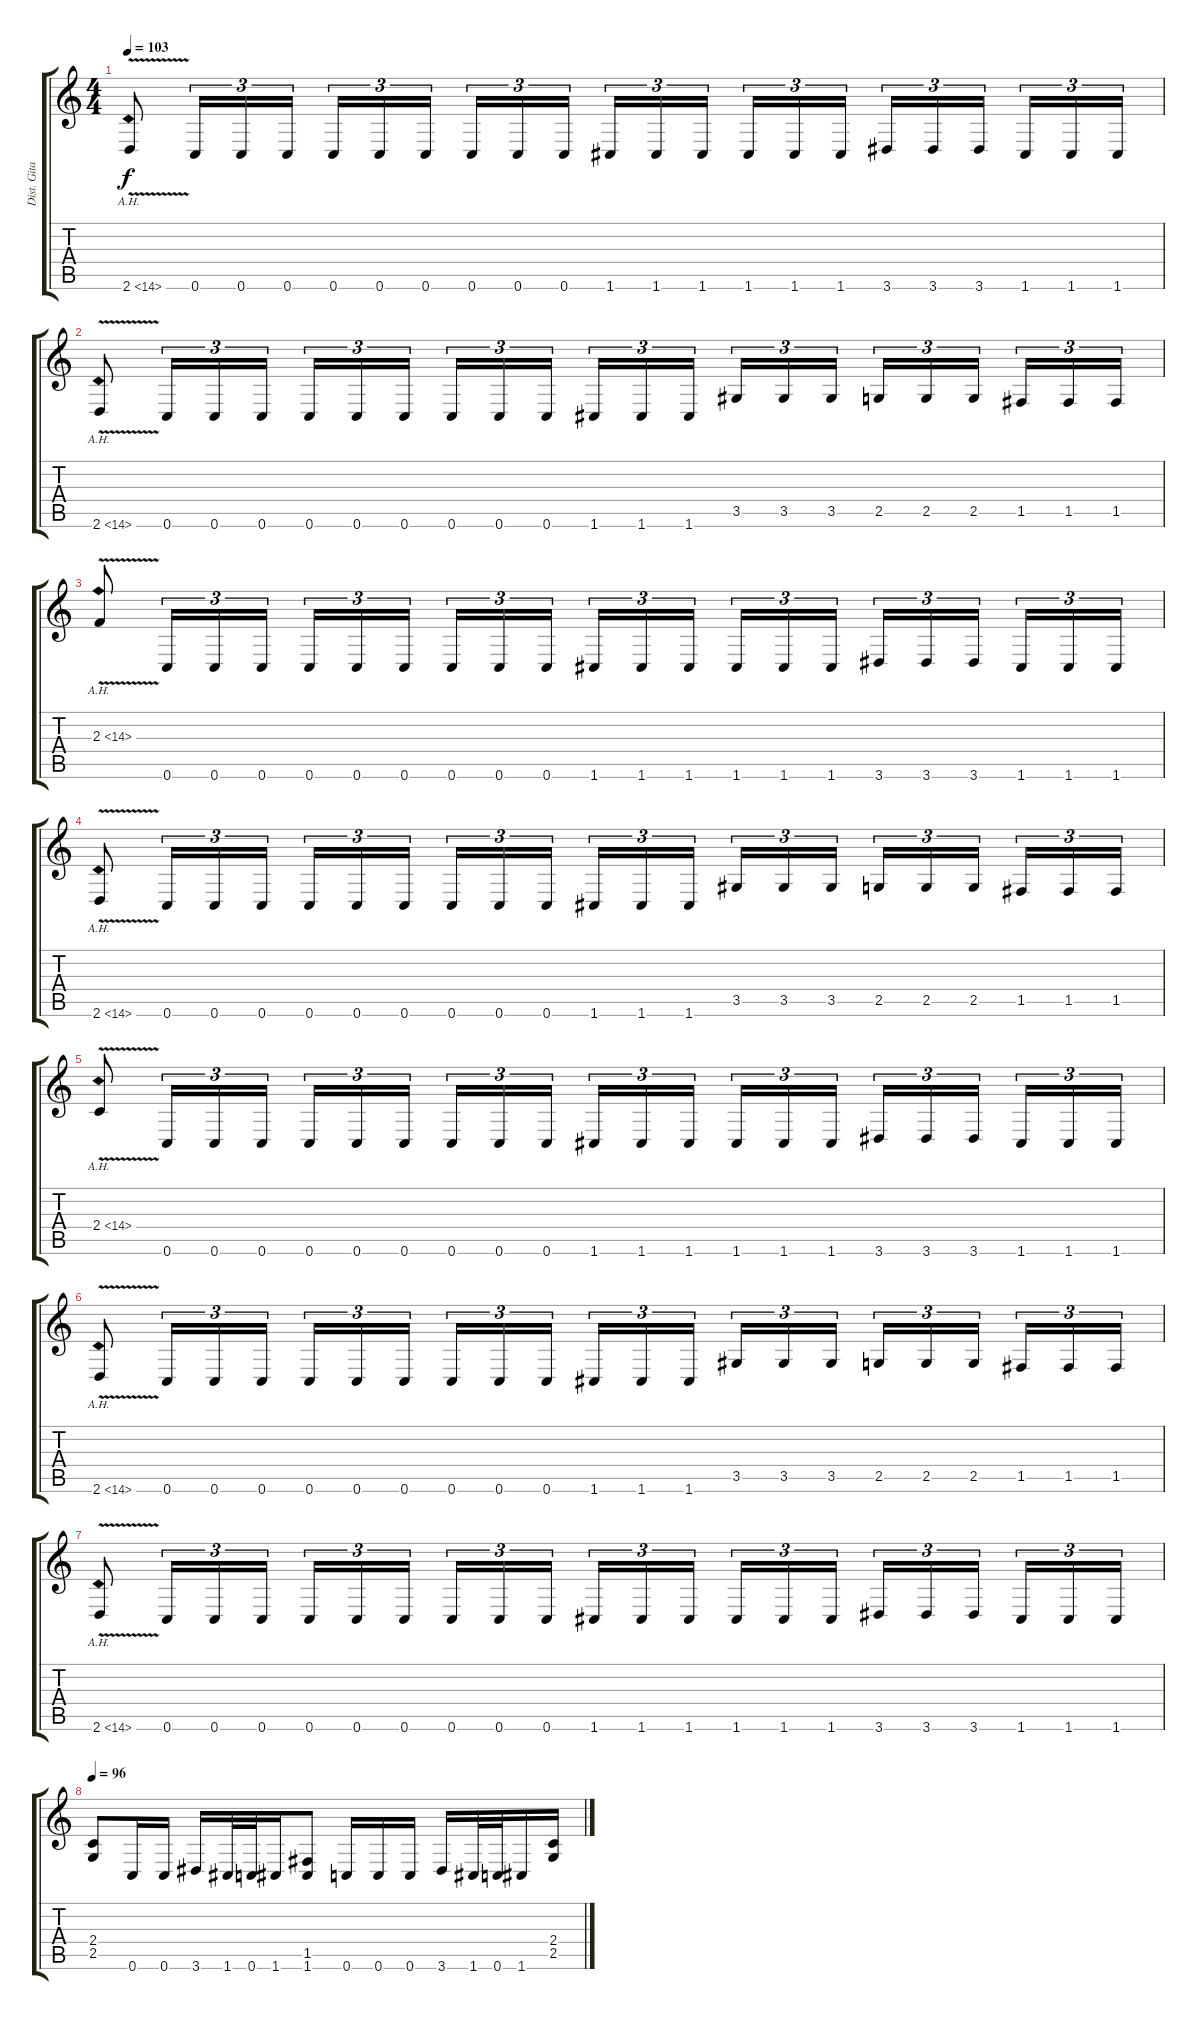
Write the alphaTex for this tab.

\track ("Dist. Gitar 1" "Dist. Gita") {instrument overdrivenguitar}
\staff {score tabs}
\tuning (C4 G3 Eb3 Bb2 F2 C2) {hide}
\ts (4 4)
\tempo 103
\clef g2
\ks c
2.6{ah 12 v}.8{dy f instrument guitarharmonics} 0.6.16{tu (3 2) instrument overdrivenguitar} 0.6.16{tu (3 2)} 0.6.16{tu (3 2)} 0.6.16{tu (3 2)} 0.6.16{tu (3 2)} 0.6.16{tu (3 2)} 0.6.16{tu (3 2)} 0.6.16{tu (3 2)} 0.6.16{tu (3 2)} 1.6.16{tu (3 2)} 1.6.16{tu (3 2)} 1.6.16{tu (3 2)} 1.6.16{tu (3 2)} 1.6.16{tu (3 2)} 1.6.16{tu (3 2)} 3.6.16{tu (3 2)} 3.6.16{tu (3 2)} 3.6.16{tu (3 2)} 1.6.16{tu (3 2)} 1.6.16{tu (3 2)} 1.6.16{tu (3 2)} |
2.6{ah 12 v}.8{instrument guitarharmonics} 0.6.16{tu (3 2) instrument overdrivenguitar} 0.6.16{tu (3 2)} 0.6.16{tu (3 2)} 0.6.16{tu (3 2)} 0.6.16{tu (3 2)} 0.6.16{tu (3 2)} 0.6.16{tu (3 2)} 0.6.16{tu (3 2)} 0.6.16{tu (3 2)} 1.6.16{tu (3 2)} 1.6.16{tu (3 2)} 1.6.16{tu (3 2)} 3.5.16{tu (3 2)} 3.5.16{tu (3 2)} 3.5.16{tu (3 2)} 2.5.16{tu (3 2)} 2.5.16{tu (3 2)} 2.5.16{tu (3 2)} 1.5.16{tu (3 2)} 1.5.16{tu (3 2)} 1.5.16{tu (3 2)} |
2.3{ah 12 v}.8{instrument guitarharmonics} 0.6.16{tu (3 2) instrument overdrivenguitar} 0.6.16{tu (3 2)} 0.6.16{tu (3 2)} 0.6.16{tu (3 2)} 0.6.16{tu (3 2)} 0.6.16{tu (3 2)} 0.6.16{tu (3 2)} 0.6.16{tu (3 2)} 0.6.16{tu (3 2)} 1.6.16{tu (3 2)} 1.6.16{tu (3 2)} 1.6.16{tu (3 2)} 1.6.16{tu (3 2)} 1.6.16{tu (3 2)} 1.6.16{tu (3 2)} 3.6.16{tu (3 2)} 3.6.16{tu (3 2)} 3.6.16{tu (3 2)} 1.6.16{tu (3 2)} 1.6.16{tu (3 2)} 1.6.16{tu (3 2)} |
2.6{ah 12 v}.8{instrument guitarharmonics} 0.6.16{tu (3 2) instrument overdrivenguitar} 0.6.16{tu (3 2)} 0.6.16{tu (3 2)} 0.6.16{tu (3 2)} 0.6.16{tu (3 2)} 0.6.16{tu (3 2)} 0.6.16{tu (3 2)} 0.6.16{tu (3 2)} 0.6.16{tu (3 2)} 1.6.16{tu (3 2)} 1.6.16{tu (3 2)} 1.6.16{tu (3 2)} 3.5.16{tu (3 2)} 3.5.16{tu (3 2)} 3.5.16{tu (3 2)} 2.5.16{tu (3 2)} 2.5.16{tu (3 2)} 2.5.16{tu (3 2)} 1.5.16{tu (3 2)} 1.5.16{tu (3 2)} 1.5.16{tu (3 2)} |
2.4{ah 12 v}.8{instrument guitarharmonics} 0.6.16{tu (3 2) instrument overdrivenguitar} 0.6.16{tu (3 2)} 0.6.16{tu (3 2)} 0.6.16{tu (3 2)} 0.6.16{tu (3 2)} 0.6.16{tu (3 2)} 0.6.16{tu (3 2)} 0.6.16{tu (3 2)} 0.6.16{tu (3 2)} 1.6.16{tu (3 2)} 1.6.16{tu (3 2)} 1.6.16{tu (3 2)} 1.6.16{tu (3 2)} 1.6.16{tu (3 2)} 1.6.16{tu (3 2)} 3.6.16{tu (3 2)} 3.6.16{tu (3 2)} 3.6.16{tu (3 2)} 1.6.16{tu (3 2)} 1.6.16{tu (3 2)} 1.6.16{tu (3 2)} |
2.6{ah 12 v}.8{instrument guitarharmonics} 0.6.16{tu (3 2) instrument overdrivenguitar} 0.6.16{tu (3 2)} 0.6.16{tu (3 2)} 0.6.16{tu (3 2)} 0.6.16{tu (3 2)} 0.6.16{tu (3 2)} 0.6.16{tu (3 2)} 0.6.16{tu (3 2)} 0.6.16{tu (3 2)} 1.6.16{tu (3 2)} 1.6.16{tu (3 2)} 1.6.16{tu (3 2)} 3.5.16{tu (3 2)} 3.5.16{tu (3 2)} 3.5.16{tu (3 2)} 2.5.16{tu (3 2)} 2.5.16{tu (3 2)} 2.5.16{tu (3 2)} 1.5.16{tu (3 2)} 1.5.16{tu (3 2)} 1.5.16{tu (3 2)} |
2.6{ah 12 v}.8{instrument guitarharmonics} 0.6.16{tu (3 2) instrument overdrivenguitar} 0.6.16{tu (3 2)} 0.6.16{tu (3 2)} 0.6.16{tu (3 2)} 0.6.16{tu (3 2)} 0.6.16{tu (3 2)} 0.6.16{tu (3 2)} 0.6.16{tu (3 2)} 0.6.16{tu (3 2)} 1.6.16{tu (3 2)} 1.6.16{tu (3 2)} 1.6.16{tu (3 2)} 1.6.16{tu (3 2)} 1.6.16{tu (3 2)} 1.6.16{tu (3 2)} 3.6.16{tu (3 2)} 3.6.16{tu (3 2)} 3.6.16{tu (3 2)} 1.6.16{tu (3 2)} 1.6.16{tu (3 2)} 1.6.16{tu (3 2)} |
\section ("" "")
\tempo 96
(2.4 2.5).8 0.6.16 0.6.16 3.6.16 1.6.32 0.6.32 1.6.16 (1.5 1.6).8 0.6.16 0.6.16 0.6.16 3.6.16 1.6.32 0.6.32 1.6.16 (2.4 2.5).16
